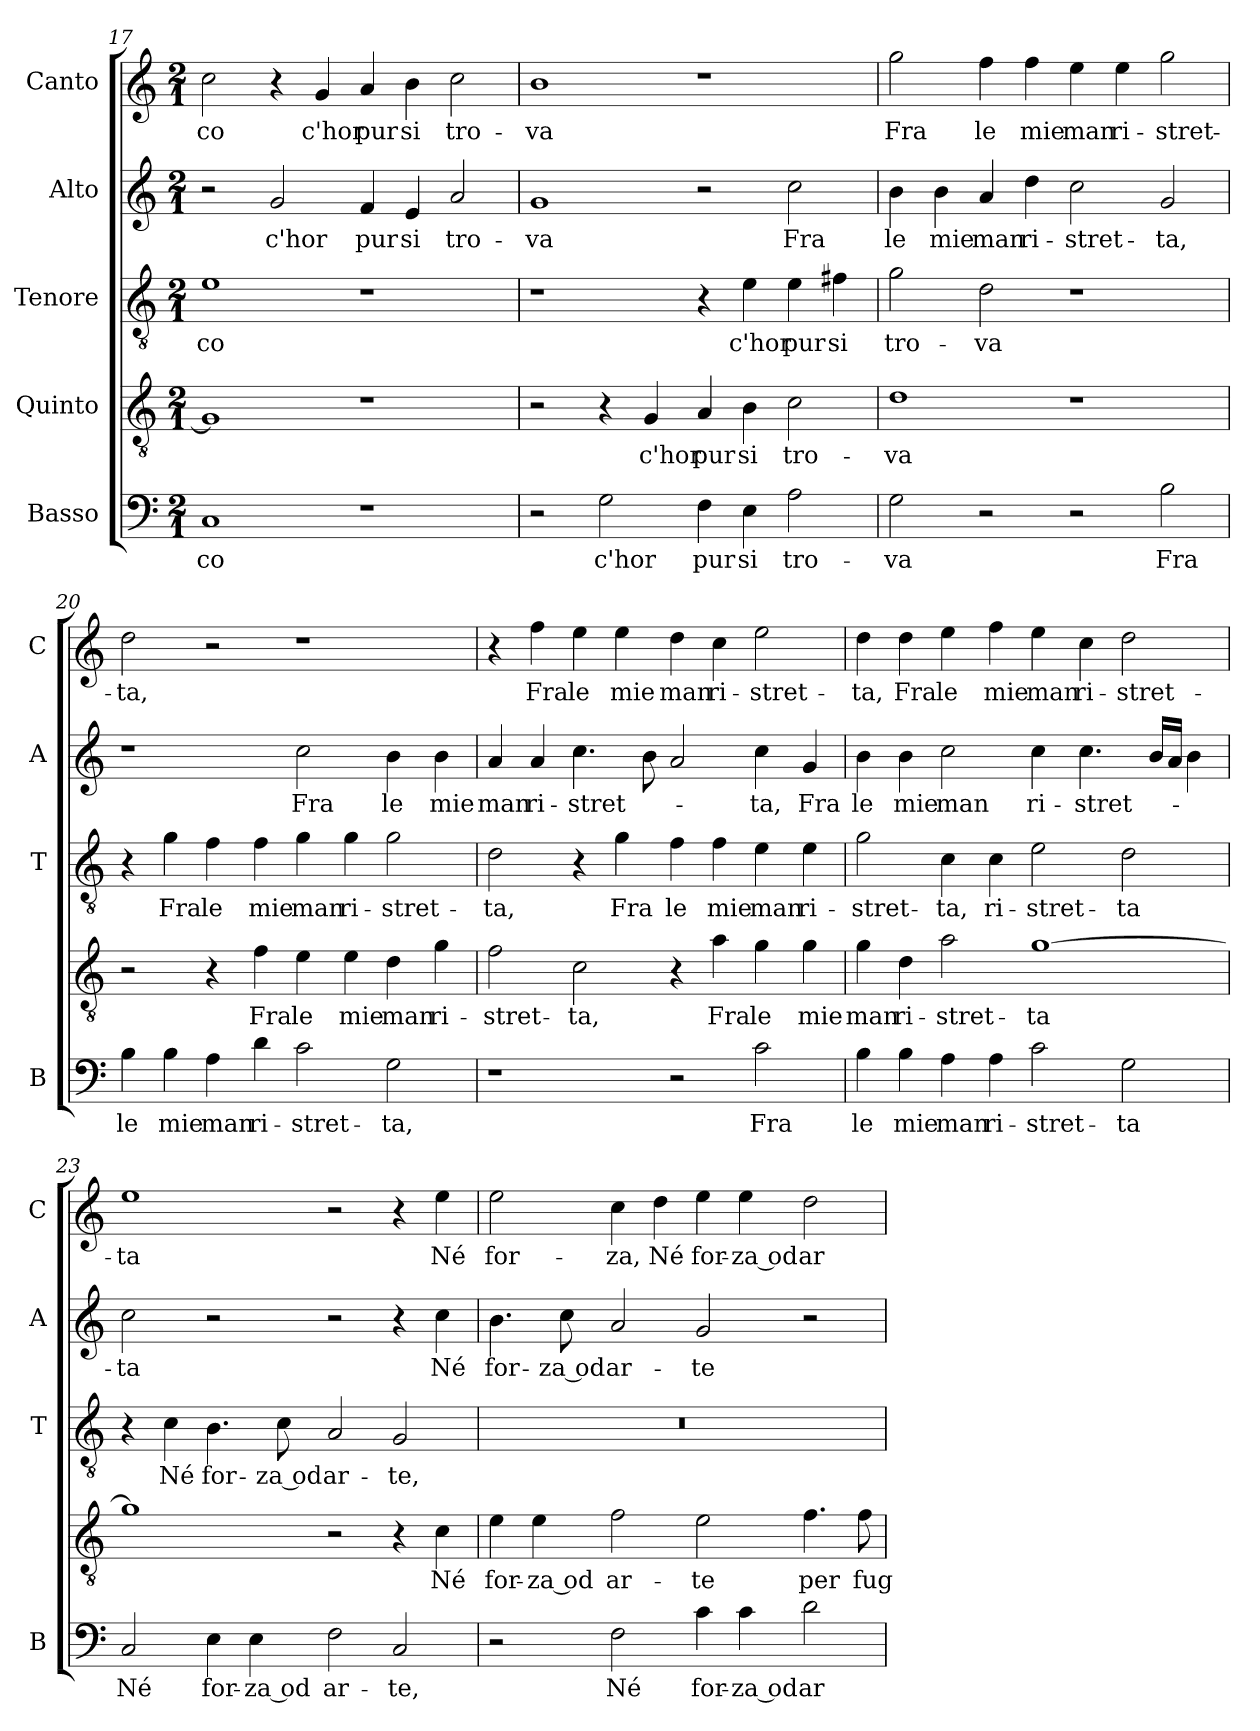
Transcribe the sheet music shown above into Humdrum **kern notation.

**kern	**text	**kern	**text	**kern	**text	**kern	**text	**kern	**text
*part5	*part5	*part4	*part4	*part3	*part3	*part2	*part2	*part1	*part1
*staff5	*staff5	*staff4	*staff4	*staff3	*staff3	*staff2	*staff2	*staff1	*staff1
*I"Basso	*	*I"Quinto	*	*I"Tenore	*	*I"Alto	*	*I"Canto	*
*I'B	*	*	*	*I'T	*	*I'A	*	*I'C	*
*clefF4	*	*clefGv2	*	*clefGv2	*	*clefG2	*	*clefG2	*
*k[]	*	*k[]	*	*k[]	*	*k[]	*	*k[]	*
*C:	*	*C:	*	*C:	*	*C:	*	*C:	*
*M2/1	*	*M2/1	*	*M2/1	*	*M2/1	*	*M2/1	*
=17	=17	=17	=17	=17	=17	=17	=17	=17	=17
1C	-co	1G]	.	1e	-co	2r	.	2cc	-co
.	.	.	.	.	.	2g	c'hor	4r	.
.	.	.	.	.	.	.	.	4g	c'hor
1r	.	1r	.	1r	.	4f	pur	4a	pur
.	.	.	.	.	.	4e	si	4b	si
.	.	.	.	.	.	2a	tro-	2cc	tro-
=18	=18	=18	=18	=18	=18	=18	=18	=18	=18
2r	.	2r	.	1r	.	1g	-va	1b	-va
2G	c'hor	4r	.	.	.	.	.	.	.
.	.	4G	c'hor	.	.	.	.	.	.
4F	pur	4A	pur	4r	.	2r	.	1r	.
4E	si	4B	si	4e	c'hor	.	.	.	.
2A	tro-	2c	tro-	4e	pur	2cc	Fra	.	.
.	.	.	.	4f#X	si	.	.	.	.
=19	=19	=19	=19	=19	=19	=19	=19	=19	=19
2G	-va	1d	-va	2g	tro-	4b	le	2gg	Fra
.	.	.	.	.	.	4b	mie	.	.
2r	.	.	.	2d	-va	4a	man	4ff	le
.	.	.	.	.	.	4dd	ri-	4ff	mie
2r	.	1r	.	1r	.	2cc	-stret-	4ee	man
.	.	.	.	.	.	.	.	4ee	ri-
2B	Fra	.	.	.	.	2g	-ta,	2gg	-stret-
=20	=20	=20	=20	=20	=20	=20	=20	=20	=20
4B	le	2r	.	4r	.	1r	.	2dd	-ta,
4B	mie	.	.	4g	Fra	.	.	.	.
4A	man	4r	.	4f	le	.	.	2r	.
4d	ri-	4f	Fra	4f	mie	.	.	.	.
2c	-stret-	4e	le	4g	man	2cc	Fra	1r	.
.	.	4e	mie	4g	ri-	.	.	.	.
2G	-ta,	4d	man	2g	-stret-	4b	le	.	.
.	.	4g	ri-	.	.	4b	mie	.	.
=21	=21	=21	=21	=21	=21	=21	=21	=21	=21
1r	.	2f	-stret-	2d	-ta,	4a	man	4r	.
.	.	.	.	.	.	4a	ri-	4ff	Fra
.	.	2c	-ta,	4r	.	4.cc	-stret-	4ee	le
.	.	.	.	4g	Fra	.	.	4ee	mie
.	.	.	.	.	.	8b	.	.	.
2r	.	4r	.	4f	le	2a	.	4dd	man
.	.	4a	Fra	4f	mie	.	.	4cc	ri-
2c	Fra	4g	le	4e	man	4cc	-ta,	2ee	-stret-
.	.	4g	mie	4e	ri-	4g	Fra	.	.
=22	=22	=22	=22	=22	=22	=22	=22	=22	=22
4B	le	4g	man	2g	-stret-	4b	le	4dd	-ta,
4B	mie	4d	ri-	.	.	4b	mie	4dd	Fra
4A	man	2a	-stret-	4c	-ta,	2cc	man	4ee	le
4A	ri-	.	.	4c	ri-	.	.	4ff	mie
2c	-stret-	[1g	-ta	2e	-stret-	4cc	ri-	4ee	man
.	.	.	.	.	.	4.cc	-stret-	4cc	ri-
2G	-ta	.	.	2d	-ta	.	.	2dd	-stret-
.	.	.	.	.	.	16bLL	.	.	.
.	.	.	.	.	.	16aJJ	.	.	.
.	.	.	.	.	.	4b	.	.	.
=23	=23	=23	=23	=23	=23	=23	=23	=23	=23
2C	Né	1g]	.	4r	.	2cc	-ta	1ee	-ta
.	.	.	.	4c	Né	.	.	.	.
4E	for-	.	.	4.B	for-	2r	.	.	.
4E	-za od	.	.	.	.	.	.	.	.
.	.	.	.	8c	-za od	.	.	.	.
2F	ar-	2r	.	2A	ar-	2r	.	2r	.
2C	-te,	4r	.	2G	-te,	4r	.	4r	.
.	.	4c	Né	.	.	4cc	Né	4ee	Né
=24	=24	=24	=24	=24	=24	=24	=24	=24	=24
2r	.	4e	for-	0r	.	4.b	for-	2ee	for-
.	.	4e	-za od	.	.	.	.	.	.
.	.	.	.	.	.	8cc	-za od	.	.
2F	Né	2f	ar-	.	.	2a	ar-	4cc	-za,
.	.	.	.	.	.	.	.	4dd	Né
4c	for-	2e	-te	.	.	2g	-te	4ee	for-
4c	-za od	.	.	.	.	.	.	4ee	-za od
2d	ar-	4.f	per	.	.	2r	.	2dd	ar-
.	.	8f	fug-	.	.	.	.	.	.
=	=	=	=	=	=	=	=	=	=
*-	*-	*-	*-	*-	*-	*-	*-	*-	*-
